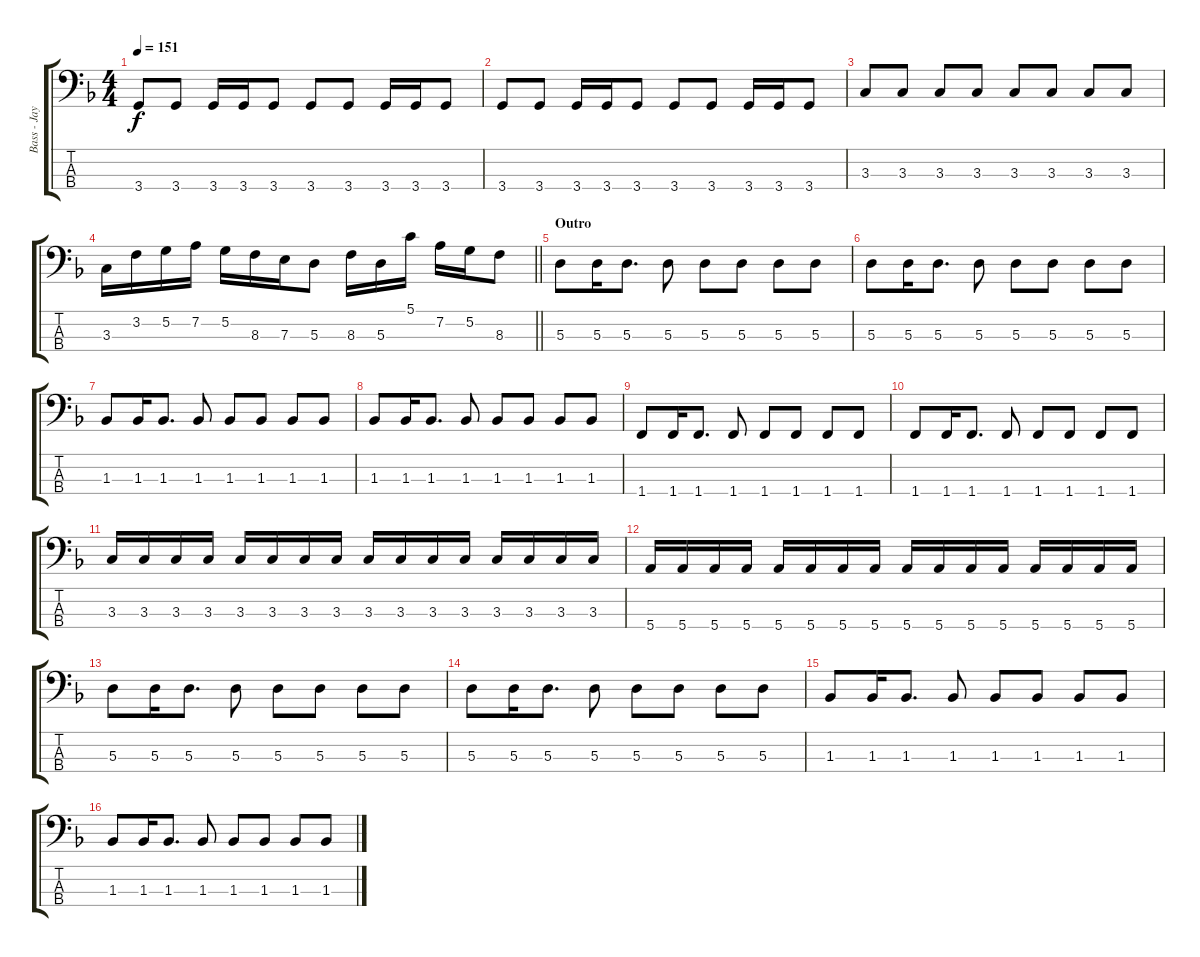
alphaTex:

\track ("Bass - Jay Bentley" "Bass - Jay") {instrument electricbasspick}
\staff {score tabs}
\tuning (G2 D2 A1 E1) {hide}
\ts (4 4)
\tempo 151
\clef f4
\ks f
3.4.8{dy f} 3.4.8 3.4.16 3.4.16 3.4.8 3.4.8 3.4.8 3.4.16 3.4.16 3.4.8 |
3.4.8 3.4.8 3.4.16 3.4.16 3.4.8 3.4.8 3.4.8 3.4.16 3.4.16 3.4.8 |
3.3.8 3.3.8 3.3.8 3.3.8 3.3.8 3.3.8 3.3.8 3.3.8 |
\barLineRight lightlight
3.3.16 3.2.16 5.2.16 7.2.16 5.2.16 8.3.16 7.3.16 5.3.8 8.3.16 5.3.16 5.1.16 7.2.16 5.2.16 8.3.8 |
\section ("" "Outro")
5.3.8 5.3.16 5.3.8{d} 5.3.8 5.3.8 5.3.8 5.3.8 5.3.8 |
5.3.8 5.3.16 5.3.8{d} 5.3.8 5.3.8 5.3.8 5.3.8 5.3.8 |
1.3.8 1.3.16 1.3.8{d} 1.3.8 1.3.8 1.3.8 1.3.8 1.3.8 |
1.3.8 1.3.16 1.3.8{d} 1.3.8 1.3.8 1.3.8 1.3.8 1.3.8 |
1.4.8 1.4.16 1.4.8{d} 1.4.8 1.4.8 1.4.8 1.4.8 1.4.8 |
1.4.8 1.4.16 1.4.8{d} 1.4.8 1.4.8 1.4.8 1.4.8 1.4.8 |
3.3.16 3.3.16 3.3.16 3.3.16 3.3.16 3.3.16 3.3.16 3.3.16 3.3.16 3.3.16 3.3.16 3.3.16 3.3.16 3.3.16 3.3.16 3.3.16 |
5.4.16 5.4.16 5.4.16 5.4.16 5.4.16 5.4.16 5.4.16 5.4.16 5.4.16 5.4.16 5.4.16 5.4.16 5.4.16 5.4.16 5.4.16 5.4.16 |
5.3.8 5.3.16 5.3.8{d} 5.3.8 5.3.8 5.3.8 5.3.8 5.3.8 |
5.3.8 5.3.16 5.3.8{d} 5.3.8 5.3.8 5.3.8 5.3.8 5.3.8 |
1.3.8 1.3.16 1.3.8{d} 1.3.8 1.3.8 1.3.8 1.3.8 1.3.8 |
1.3.8 1.3.16 1.3.8{d} 1.3.8 1.3.8 1.3.8 1.3.8 1.3.8
